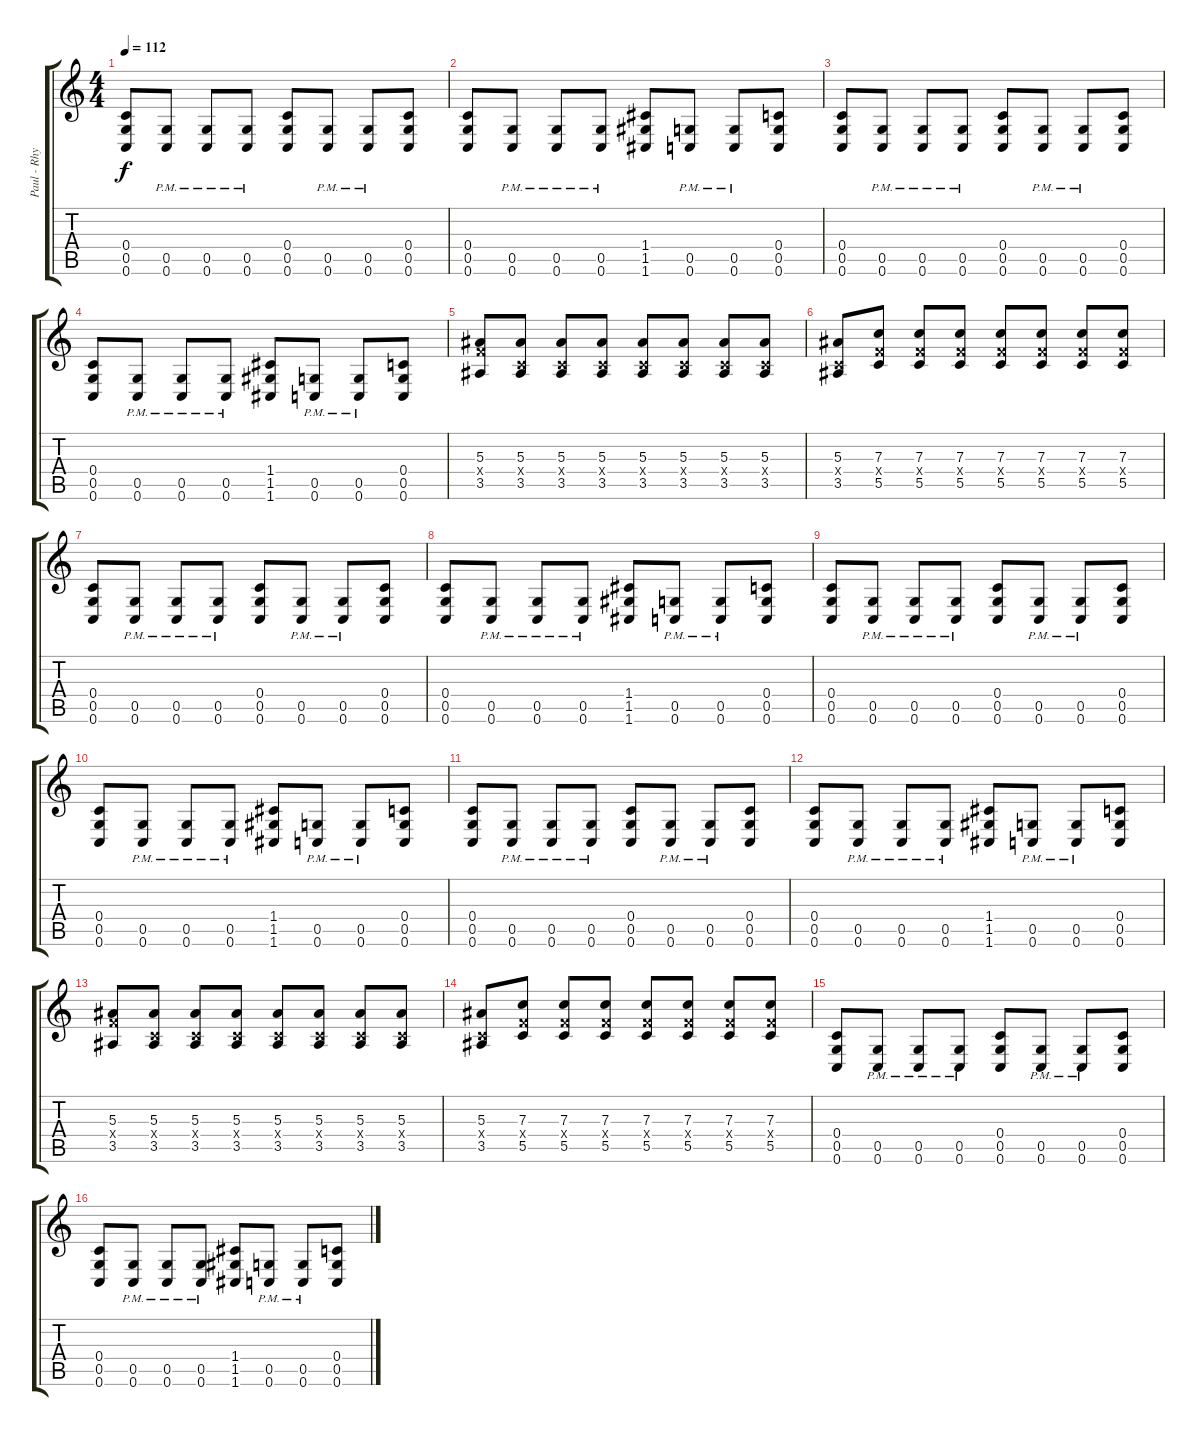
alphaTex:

\track ("Paul - Rhythm Guitar" "Paul - Rhy") {instrument distortionguitar}
\staff {score tabs}
\tuning (D4 A3 F3 C3 G2 C2) {hide}
\ts (4 4)
\tempo 112
\clef g2
\ks c
(0.4 0.5 0.6).8{dy f} (0.5{pm} 0.6).8 (0.5{pm} 0.6).8 (0.5{pm} 0.6).8 (0.4 0.5 0.6).8 (0.5{pm} 0.6).8 (0.5{pm} 0.6).8 (0.4 0.5 0.6).8 |
(0.4 0.5 0.6).8 (0.5{pm} 0.6).8 (0.5{pm} 0.6).8 (0.5{pm} 0.6).8 (1.4 1.5 1.6).8 (0.5{pm} 0.6).8 (0.5{pm} 0.6).8 (0.4 0.5 0.6).8 |
(0.4 0.5 0.6).8 (0.5{pm} 0.6).8 (0.5{pm} 0.6).8 (0.5{pm} 0.6).8 (0.4 0.5 0.6).8 (0.5{pm} 0.6).8 (0.5{pm} 0.6).8 (0.4 0.5 0.6).8 |
(0.4 0.5 0.6).8 (0.5{pm} 0.6).8 (0.5{pm} 0.6).8 (0.5{pm} 0.6).8 (1.4 1.5 1.6).8 (0.5{pm} 0.6).8 (0.5{pm} 0.6).8 (0.4 0.5 0.6).8 |
(5.3 5.4{x} 3.5).8 (5.3 0.4{x} 3.5).8 (5.3 0.4{x} 3.5).8 (5.3 0.4{x} 3.5).8 (5.3 0.4{x} 3.5).8 (5.3 0.4{x} 3.5).8 (5.3 0.4{x} 3.5).8 (5.3 0.4{x} 3.5).8 |
(5.3 0.4{x} 3.5).8 (7.3 5.4{x} 5.5).8 (7.3 5.4{x} 5.5).8 (7.3 5.4{x} 5.5).8 (7.3 5.4{x} 5.5).8 (7.3 5.4{x} 5.5).8 (7.3 5.4{x} 5.5).8 (7.3 5.4{x} 5.5).8 |
(0.4 0.5 0.6).8 (0.5{pm} 0.6).8 (0.5{pm} 0.6).8 (0.5{pm} 0.6).8 (0.4 0.5 0.6).8 (0.5{pm} 0.6).8 (0.5{pm} 0.6).8 (0.4 0.5 0.6).8 |
(0.4 0.5 0.6).8 (0.5{pm} 0.6).8 (0.5{pm} 0.6).8 (0.5{pm} 0.6).8 (1.4 1.5 1.6).8 (0.5{pm} 0.6).8 (0.5{pm} 0.6).8 (0.4 0.5 0.6).8 |
(0.4 0.5 0.6).8 (0.5{pm} 0.6).8 (0.5{pm} 0.6).8 (0.5{pm} 0.6).8 (0.4 0.5 0.6).8 (0.5{pm} 0.6).8 (0.5{pm} 0.6).8 (0.4 0.5 0.6).8 |
(0.4 0.5 0.6).8 (0.5{pm} 0.6).8 (0.5{pm} 0.6).8 (0.5{pm} 0.6).8 (1.4 1.5 1.6).8 (0.5{pm} 0.6).8 (0.5{pm} 0.6).8 (0.4 0.5 0.6).8 |
(0.4 0.5 0.6).8 (0.5{pm} 0.6).8 (0.5{pm} 0.6).8 (0.5{pm} 0.6).8 (0.4 0.5 0.6).8 (0.5{pm} 0.6).8 (0.5{pm} 0.6).8 (0.4 0.5 0.6).8 |
(0.4 0.5 0.6).8 (0.5{pm} 0.6).8 (0.5{pm} 0.6).8 (0.5{pm} 0.6).8 (1.4 1.5 1.6).8 (0.5{pm} 0.6).8 (0.5{pm} 0.6).8 (0.4 0.5 0.6).8 |
(5.3 5.4{x} 3.5).8 (5.3 0.4{x} 3.5).8 (5.3 0.4{x} 3.5).8 (5.3 0.4{x} 3.5).8 (5.3 0.4{x} 3.5).8 (5.3 0.4{x} 3.5).8 (5.3 0.4{x} 3.5).8 (5.3 0.4{x} 3.5).8 |
(5.3 0.4{x} 3.5).8 (7.3 5.4{x} 5.5).8 (7.3 5.4{x} 5.5).8 (7.3 5.4{x} 5.5).8 (7.3 5.4{x} 5.5).8 (7.3 5.4{x} 5.5).8 (7.3 5.4{x} 5.5).8 (7.3 5.4{x} 5.5).8 |
(0.4 0.5 0.6).8 (0.5{pm} 0.6).8 (0.5{pm} 0.6).8 (0.5{pm} 0.6).8 (0.4 0.5 0.6).8 (0.5{pm} 0.6).8 (0.5{pm} 0.6).8 (0.4 0.5 0.6).8 |
(0.4 0.5 0.6).8 (0.5{pm} 0.6).8 (0.5{pm} 0.6).8 (0.5{pm} 0.6).8 (1.4 1.5 1.6).8 (0.5{pm} 0.6).8 (0.5{pm} 0.6).8 (0.4 0.5 0.6).8
